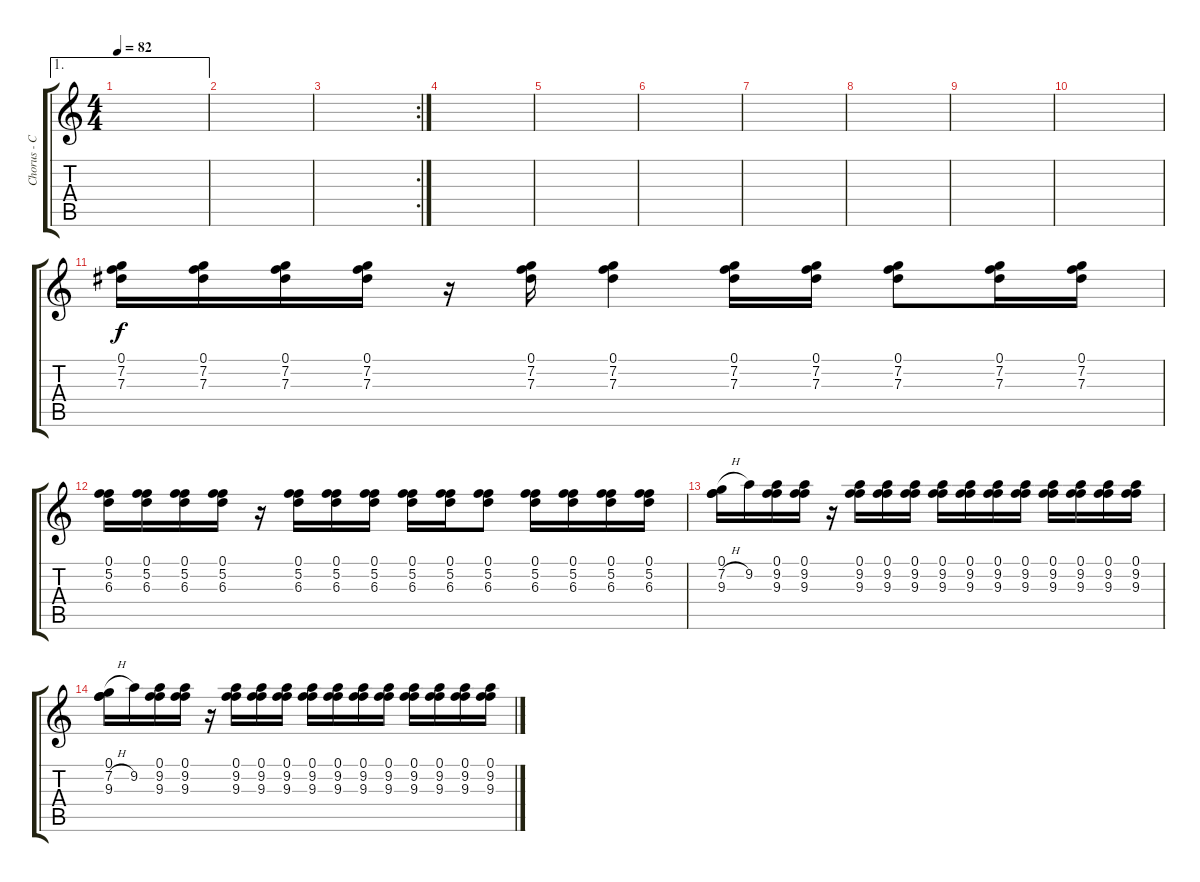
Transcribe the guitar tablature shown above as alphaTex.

\track ("Chorus - Clean" "Chorus - C") {instrument electricguitarclean}
\staff {score tabs}
\tuning (F4 C4 Ab3 Eb3 Bb2 F2) {hide}
\ae 1
\ts (4 4)
\tempo 82
\clef g2
\ks c
|
|
\rc 2
|
|
|
|
|
|
|
|
(0.1 7.2 7.3).16 (0.1 7.2 7.3).16 (0.1 7.2 7.3).16 (0.1 7.2 7.3).16 r.16 (0.1 7.2 7.3).16 (0.1 7.2 7.3).4 (0.1 7.2 7.3).16 (0.1 7.2 7.3).16 (0.1 7.2 7.3).8 (0.1 7.2 7.3).16 (0.1 7.2 7.3).16 |
(0.1 5.2 6.3).16 (0.1 5.2 6.3).16 (0.1 5.2 6.3).16 (0.1 5.2 6.3).16 r.16 (0.1 5.2 6.3).16 (0.1 5.2 6.3).16 (0.1 5.2 6.3).16 (0.1 5.2 6.3).16 (0.1 5.2 6.3).16 (0.1 5.2 6.3).8 (0.1 5.2 6.3).16 (0.1 5.2 6.3).16 (0.1 5.2 6.3).16 (0.1 5.2 6.3).16 |
(0.1 7.2{h} 9.3).16 9.2.16 (0.1 9.2 9.3).16 (0.1 9.2 9.3).16 r.16 (0.1 9.2 9.3).16 (0.1 9.2 9.3).16 (0.1 9.2 9.3).16 (0.1 9.2 9.3).16 (0.1 9.2 9.3).16 (0.1 9.2 9.3).16 (0.1 9.2 9.3).16 (0.1 9.2 9.3).16 (0.1 9.2 9.3).16 (0.1 9.2 9.3).16 (0.1 9.2 9.3).16 |
(0.1 7.2{h} 9.3).16 9.2.16 (0.1 9.2 9.3).16 (0.1 9.2 9.3).16 r.16 (0.1 9.2 9.3).16 (0.1 9.2 9.3).16 (0.1 9.2 9.3).16 (0.1 9.2 9.3).16 (0.1 9.2 9.3).16 (0.1 9.2 9.3).16 (0.1 9.2 9.3).16 (0.1 9.2 9.3).16 (0.1 9.2 9.3).16 (0.1 9.2 9.3).16 (0.1 9.2 9.3).16
